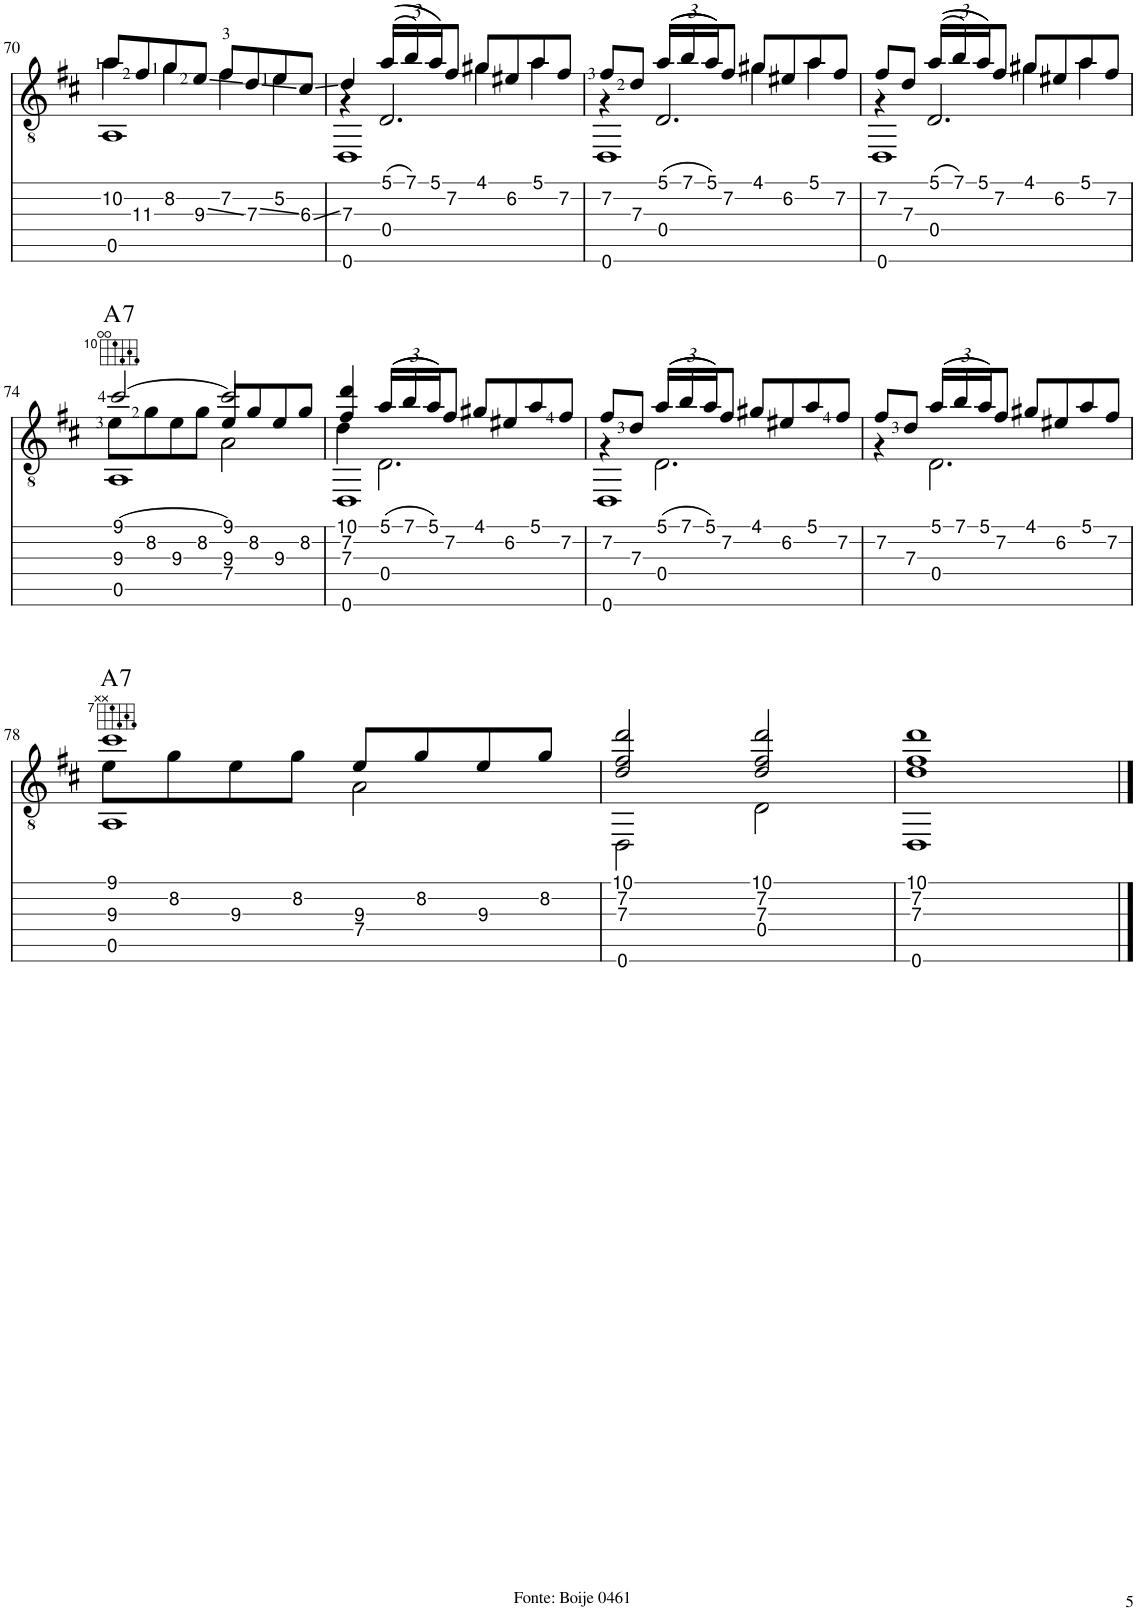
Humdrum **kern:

**kern	**kern	**harte
*part1	*part1	*part1
*staff2	*staff1	*
*I"Guitar	*	*
*I'Guit.	*	*
!!LO:PB:g=z
*	*clefGv2	*
*k[f#c#]	*k[f#c#]	*
*M4/4	*M4/4	*
*met(c)	*met(c)	*
=70	=70	=70
*^	*^	*
*	*^	*	*^	*
8aL	4a	1AA	8a/L	4a\	1AA	.
8f#J	.	.	8f#/	.	.	.
8gL	4g	.	8g/	4g\	.	.
8eJ	.	.	8e/J	.	.	.
8f#L	4f#	.	8f#/L	4f#\	.	.
8dJ	.	.	8d/	.	.	.
8eL	4e	.	8e/	4e\	.	.
8c#J	.	.	8c#/J	.	.	.
=71	=71	=71	=71	=71	=71	=71
*	*	*^	*	*	*^	*
4d	4r	4ryy	1DD	4d/	4r	4ryy	1DD	.
*Xbrackettup	*	*	*	*Xbrackettup	*	*	*	*
24aLL	4ryy	2.D	.	(((24a/LL	4ryy	2.D/	.	.
24b	.	.	.	24b/)	.	.	.	.
24aJ	.	.	.	24a/J))	.	.	.	.
8f#J	.	.	.	8f#/J	.	.	.	.
8g#L	4g#	.	.	8g#X/L	4g#\	.	.	.
8e#J	.	.	.	8e#X/	.	.	.	.
8aL	4a	.	.	8a/	4a\	.	.	.
8f#J	.	.	.	8f#/J	.	.	.	.
=72	=72	=72	=72	=72	=72	=72	=72	=72
8f#L	4r	4ryy	1DD	8f#/L	4r	4ryy	1DD	.
8dJ	.	.	.	8d/J	.	.	.	.
24aLL	4ryy	2.D	.	(((24a/LL	4ryy	2.D/	.	.
24b	.	.	.	24b/	.	.	.	.
24aJ	.	.	.	24a/J)))	.	.	.	.
8f#J	.	.	.	8f#/J	.	.	.	.
8g#XL	4g#	.	.	8g#X/L	4g#\	.	.	.
8e#XJ	.	.	.	8e#X/	.	.	.	.
8aL	4a	.	.	8a/	4a\	.	.	.
8f#J	.	.	.	8f#/J	.	.	.	.
=73	=73	=73	=73	=73	=73	=73	=73	=73
8f#L	4r	4ryy	1DD	8f#/L	4r	4ryy	1DD	.
8dJ	.	.	.	8d/J	.	.	.	.
24aLL	4ryy	2.D	.	(((24a/LL	4ryy	2.D/	.	.
24b	.	.	.	24b/)	.	.	.	.
24aJ	.	.	.	24a/J))	.	.	.	.
8f#J	.	.	.	8f#/J	.	.	.	.
8g#XL	4g#	.	.	8g#X/L	4g#\	.	.	.
8e#XJ	.	.	.	8e#X/	.	.	.	.
8aL	4a	.	.	8a/	4a\	.	.	.
8f#J	.	.	.	8f#/J	.	.	.	.
!!LO:LB:g=z	!!	!!	!!
=74	=74	=74	=74	=74	=74	=74	=74	=74
!	!	!	!	!	!	!	!	!LO:H:kt=7
[2cc#	8eL	2ryy	1AA	[2cc#/	8e\L	2ryy	1AA	A:7
.	8gJ	.	.	.	8g\	.	.	.
.	8eL	.	.	.	8e\	.	.	.
.	8gJ	.	.	.	8g\J	.	.	.
2cc#]	8eL	2A	.	2cc#/]	8e/L	2A\	.	.
.	8gJ	.	.	.	8g/	.	.	.
.	8eL	.	.	.	8e/	.	.	.
.	8gJ	.	.	.	8g/J	.	.	.
=75	=75	=75	=75	=75	=75	=75	=75	=75
4f# 4dd	4d	4ryy	1DD	4f#/ 4dd/	4d\	4ryy	1DD	.
24aLL	2.ryy	2.D	.	(((24a/LL	2.ryy	2.D\	.	.
24b	.	.	.	24b/	.	.	.	.
24aJ	.	.	.	24a/J)))	.	.	.	.
8f#J	.	.	.	8f#/J	.	.	.	.
8g#L	.	.	.	8g#X/L	.	.	.	.
8e#J	.	.	.	8e#X/	.	.	.	.
8aL	.	.	.	8a/	.	.	.	.
8f#J	.	.	.	8f#/J	.	.	.	.
*	*	*v	*v	*	*	*	*	*
*	*	*	*	*	*v	*v	*
=76	=76	=76	=76	=76	=76	=76
8f#L	4r	1DD	8f#/L	4r	1DD	.
8dJ	.	.	8d/J	.	.	.
24aLL	2.D	.	(((24a/LL	2.D\	.	.
24b	.	.	24b/	.	.	.
24aJ	.	.	24a/J)))	.	.	.
8f#J	.	.	8f#/J	.	.	.
8g#L	.	.	8g#X/L	.	.	.
8e#J	.	.	8e#X/	.	.	.
8aL	.	.	8a/	.	.	.
8f#J	.	.	8f#/J	.	.	.
*	*v	*v	*	*	*	*
*	*	*	*v	*v	*
=77	=77	=77	=77	=77
8f#L	4r	8f#/L	4r	.
8dJ	.	8d/J	.	.
24aLL	2.D	((24a/LL	2.D\	.
24b	.	24b/	.	.
24aJ	.	24a/J))	.	.
8f#J	.	8f#/J	.	.
8g#XL	.	8g#X/L	.	.
8e#XJ	.	8e#X/	.	.
8aL	.	8a/	.	.
8f#J	.	8f#/J	.	.
!!LO:LB:g=z
=78	=78	=78	=78	=78
*^	*^	*^	*^	*
!	!	!	!	!	!	!	!	!LO:H:kt=7
1cc#	8eL	2ryy	1AA	1cc#	8e\L	2ryy	1AA	A:7
.	8gJ	.	.	.	8g\	.	.	.
.	8eL	.	.	.	8e\	.	.	.
.	8gJ	.	.	.	8g\J	.	.	.
.	8eL	2A	.	.	8e/L	2A\	.	.
.	8gJ	.	.	.	8g/	.	.	.
.	8eL	.	.	.	8e/	.	.	.
.	8gJ	.	.	.	8g/J	.	.	.
*	*v	*v	*v	*	*	*	*	*
*	*	*	*v	*v	*v	*
=79	=79	=79	=79	=79
2d 2f# 2dd	2DD	2d/ 2f#/ 2dd/	2DD\	.
2d 2f# 2dd	2D	2d/ 2f#/ 2dd/	2D\	.
=80	=80	=80	=80	=80
1d 1f# 1dd	1DD	1d 1f# 1dd	1DD	.
*v	*v	*	*	*
*	*v	*v	*
==	==	==
*-	*-	*-
